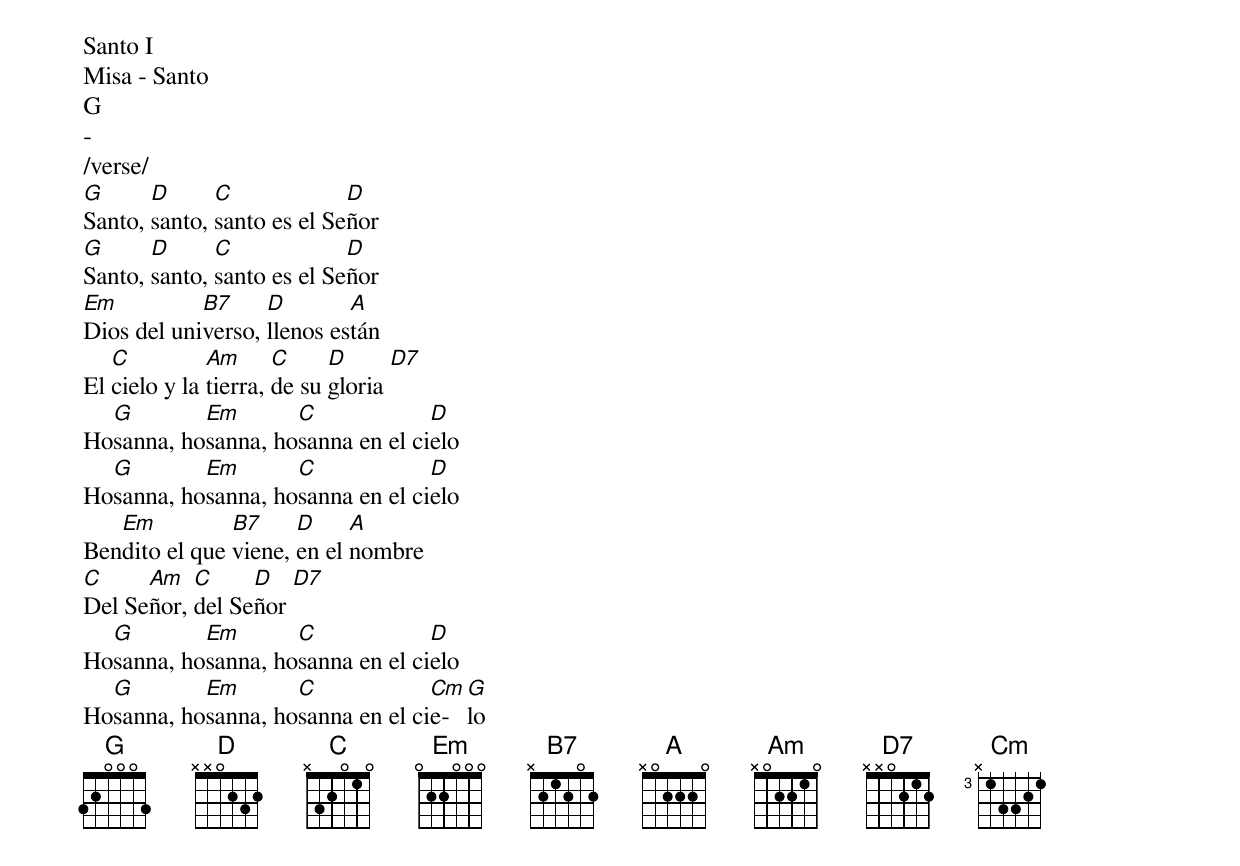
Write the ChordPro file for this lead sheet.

Santo I
Misa - Santo
G
-
/verse/
[G]Santo, [D]santo, [C]santo es el Se[D]ñor
[G]Santo, [D]santo, [C]santo es el Se[D]ñor
[Em]Dios del uni[B7]verso, [D]llenos es[A]tán
El [C]cielo y la [Am]tierra, [C]de su [D]gloria [D7]
Ho[G]sanna, ho[Em]sanna, ho[C]sanna en el ci[D]elo
Ho[G]sanna, ho[Em]sanna, ho[C]sanna en el ci[D]elo
Ben[Em]dito el que [B7]viene, [D]en el [A]nombre
[C]Del Se[Am]ñor, [C]del Se[D]ñor [D7]
Ho[G]sanna, ho[Em]sanna, ho[C]sanna en el ci[D]elo
Ho[G]sanna, ho[Em]sanna, ho[C]sanna en el ci[Cm]e-[G]lo
